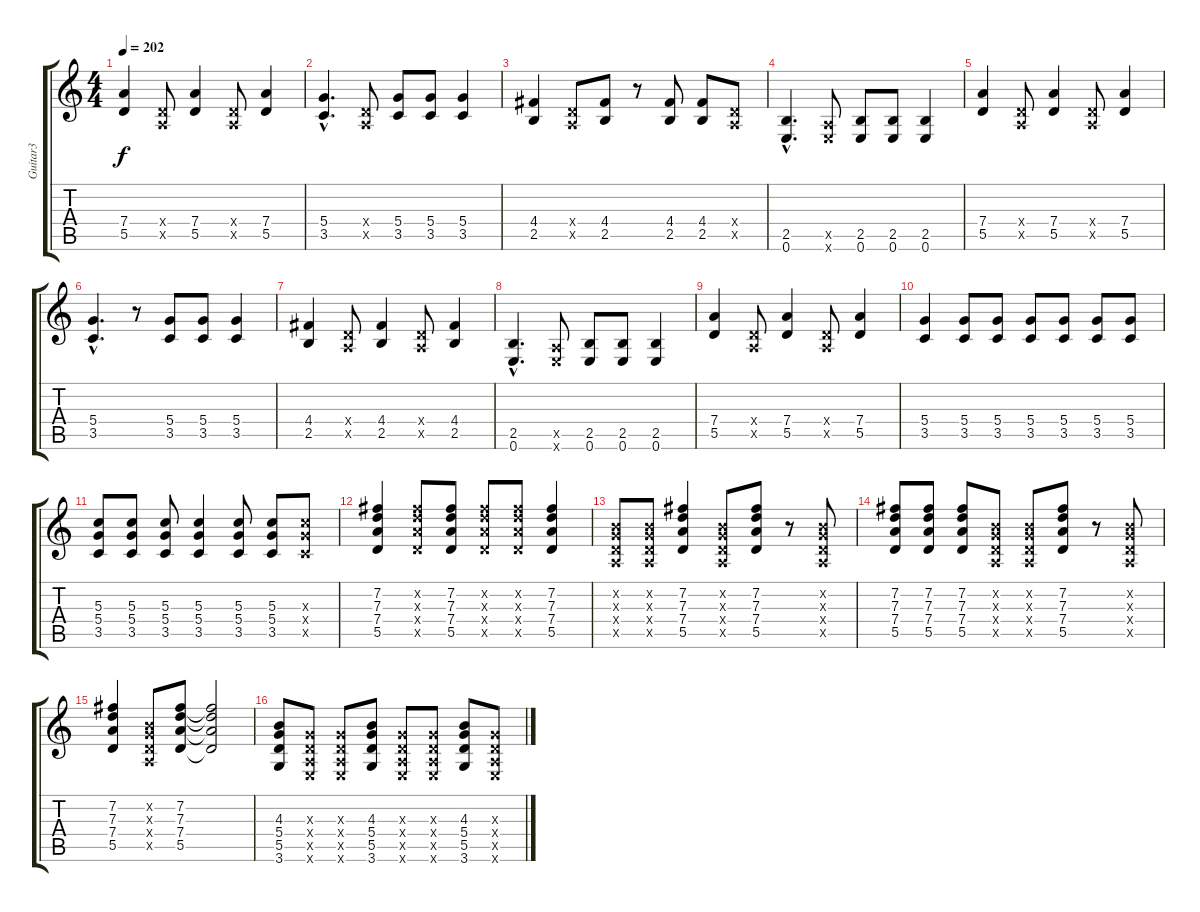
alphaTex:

\track ("Guitar3" "Guitar3") {instrument distortionguitar}
\staff {score tabs}
\tuning (E4 B3 G3 D3 A2 E2) {hide}
\ts (4 4)
\tempo 202
\clef g2
\ks c
(7.4 5.5).4{dy f} (0.4{x} 0.5{x}).8 (7.4 5.5).4 (0.4{x} 0.5{x}).8 (7.4 5.5).4 |
(5.4{hac} 3.5{hac}).4{d} (0.4{x} 0.5{x}).8 (5.4 3.5).8 (5.4 3.5).8 (5.4 3.5).4 |
(4.4 2.5).4 (0.4{x} 0.5{x}).8 (4.4 2.5).8 r.8 (4.4 2.5).8 (4.4 2.5).8 (0.4{x} 0.5{x}).8 |
(2.5{hac} 0.6{hac}).4{d} (0.5{x} 0.6{x}).8 (2.5 0.6).8 (2.5 0.6).8 (2.5 0.6).4 |
(7.4 5.5).4 (0.4{x} 0.5{x}).8 (7.4 5.5).4 (0.4{x} 0.5{x}).8 (7.4 5.5).4 |
(5.4{hac} 3.5{hac}).4{d} r.8 (5.4 3.5).8 (5.4 3.5).8 (5.4 3.5).4 |
(4.4 2.5).4 (0.4{x} 0.5{x}).8 (4.4 2.5).4 (0.4{x} 0.5{x}).8 (4.4 2.5).4 |
(2.5{hac} 0.6{hac}).4{d} (0.5{x} 0.6{x}).8 (2.5 0.6).8 (2.5 0.6).8 (2.5 0.6).4 |
(7.4 5.5).4 (0.4{x} 0.5{x}).8 (7.4 5.5).4 (0.4{x} 0.5{x}).8 (7.4 5.5).4 |
(5.4 3.5).4 (5.4 3.5).8 (5.4 3.5).8 (5.4 3.5).8 (5.4 3.5).8 (5.4 3.5).8 (5.4 3.5).8 |
(5.3 5.4 3.5).8 (5.3 5.4 3.5).8 (5.3 5.4 3.5).8 (5.3 5.4 3.5).4 (5.3 5.4 3.5).8 (5.3 5.4 3.5).8 (5.3{x} 5.4{x} 3.5{x}).8 |
(7.2 7.3 7.4 5.5).4 (7.2{x} 7.3{x} 7.4{x} 5.5{x}).8 (7.2 7.3 7.4 5.5).8 (7.2{x} 7.3{x} 7.4{x} 5.5{x}).8 (7.2{x} 7.3{x} 7.4{x} 5.5{x}).8 (7.2 7.3 7.4 5.5).4 |
(0.2{x} 0.3{x} 0.4{x} 0.5{x}).8 (0.2{x} 0.3{x} 0.4{x} 0.5{x}).8 (7.2 7.3 7.4 5.5).4 (0.2{x} 0.3{x} 0.4{x} 0.5{x}).8 (7.2 7.3 7.4 5.5).8 r.8 (0.2{x} 0.3{x} 0.4{x} 0.5{x}).8 |
(7.2 7.3 7.4 5.5).8 (7.2 7.3 7.4 5.5).8 (7.2 7.3 7.4 5.5).8 (0.2{x} 0.3{x} 0.4{x} 0.5{x}).8 (0.2{x} 0.3{x} 0.4{x} 0.5{x}).8 (7.2 7.3 7.4 5.5).8 r.8 (0.2{x} 0.3{x} 0.4{x} 0.5{x}).8 |
(7.2 7.3 7.4 5.5).4 (0.2{x} 0.3{x} 0.4{x} 0.5{x}).8 (7.2 7.3 7.4 5.5).8 (7.2{t} 7.3{t} 7.4{t} 5.5{t}).2 |
(4.3 5.4 5.5 3.6).8 (0.3{x} 0.4{x} 0.5{x} 0.6{x}).8 (0.3{x} 0.4{x} 0.5{x} 0.6{x}).8 (4.3 5.4 5.5 3.6).8 (0.3{x} 0.4{x} 0.5{x} 0.6{x}).8 (0.3{x} 0.4{x} 0.5{x} 0.6{x}).8 (4.3 5.4 5.5 3.6).8 (0.3{x} 0.4{x} 0.5{x} 0.6{x}).8
